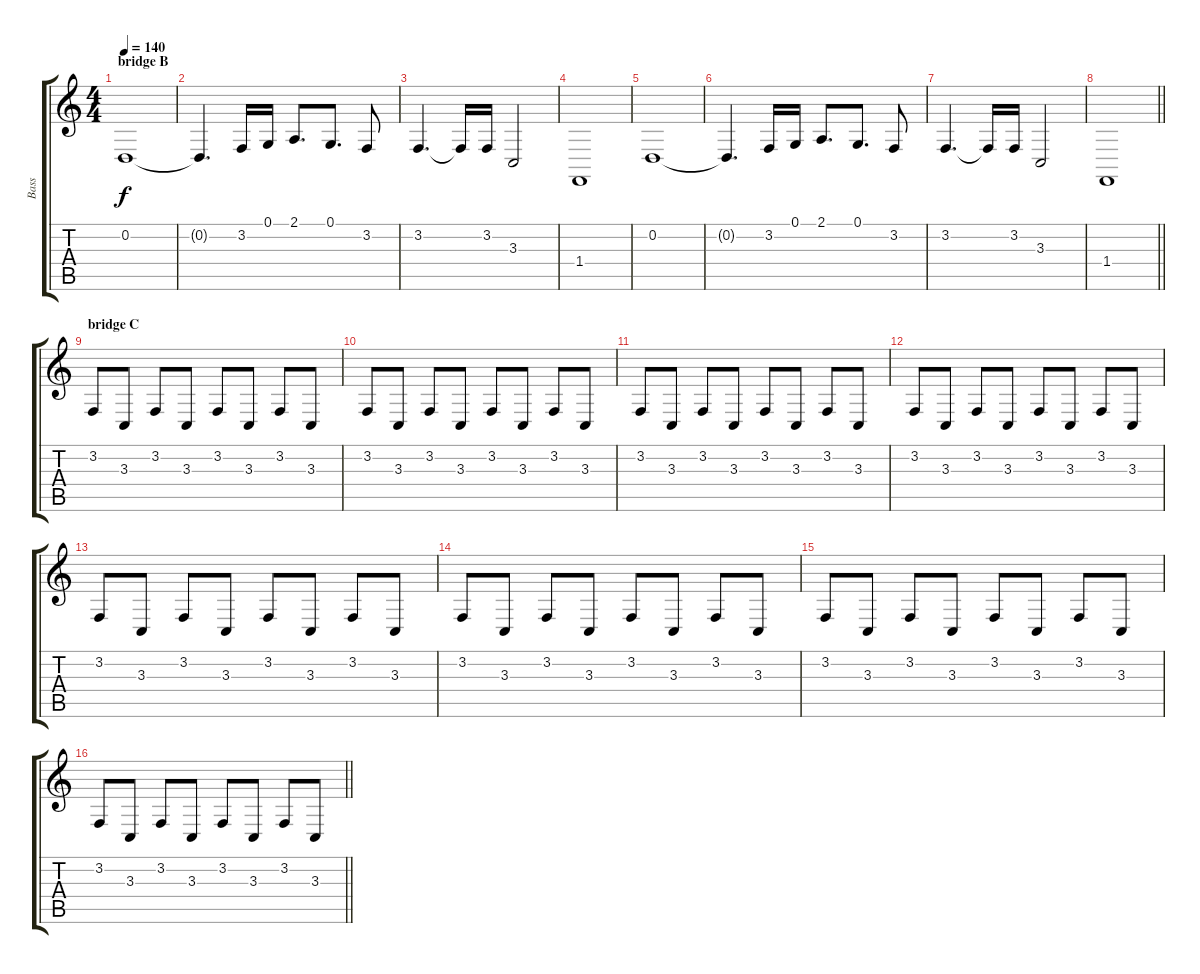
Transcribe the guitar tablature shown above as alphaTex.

\track ("Bass" "Bass") {instrument electricbassfinger}
\staff {score tabs}
\tuning (G2 D2 A1 E1 A2 E2) {hide}
\ts (4 4)
\section ("" "bridge B")
\tempo 140
\clef g2
\ks c
0.2.1{dy f} |
0.2{t}.4{d} 3.2.16 0.1.16 2.1.8{d} 0.1.8{d} 3.2.8 |
3.2.4{d} 3.2{t}.16 3.2.16 3.3.2 |
1.4.1 |
0.2.1 |
0.2{t}.4{d} 3.2.16 0.1.16 2.1.8{d} 0.1.8{d} 3.2.8 |
3.2.4{d} 3.2{t}.16 3.2.16 3.3.2 |
\barLineRight lightlight
1.4.1 |
\section ("" "bridge C")
3.2.8 3.3.8 3.2.8 3.3.8 3.2.8 3.3.8 3.2.8 3.3.8 |
3.2.8 3.3.8 3.2.8 3.3.8 3.2.8 3.3.8 3.2.8 3.3.8 |
3.2.8 3.3.8 3.2.8 3.3.8 3.2.8 3.3.8 3.2.8 3.3.8 |
3.2.8 3.3.8 3.2.8 3.3.8 3.2.8 3.3.8 3.2.8 3.3.8 |
3.2.8 3.3.8 3.2.8 3.3.8 3.2.8 3.3.8 3.2.8 3.3.8 |
3.2.8 3.3.8 3.2.8 3.3.8 3.2.8 3.3.8 3.2.8 3.3.8 |
3.2.8 3.3.8 3.2.8 3.3.8 3.2.8 3.3.8 3.2.8 3.3.8 |
\barLineRight lightlight
3.2.8 3.3.8 3.2.8 3.3.8 3.2.8 3.3.8 3.2.8 3.3.8
